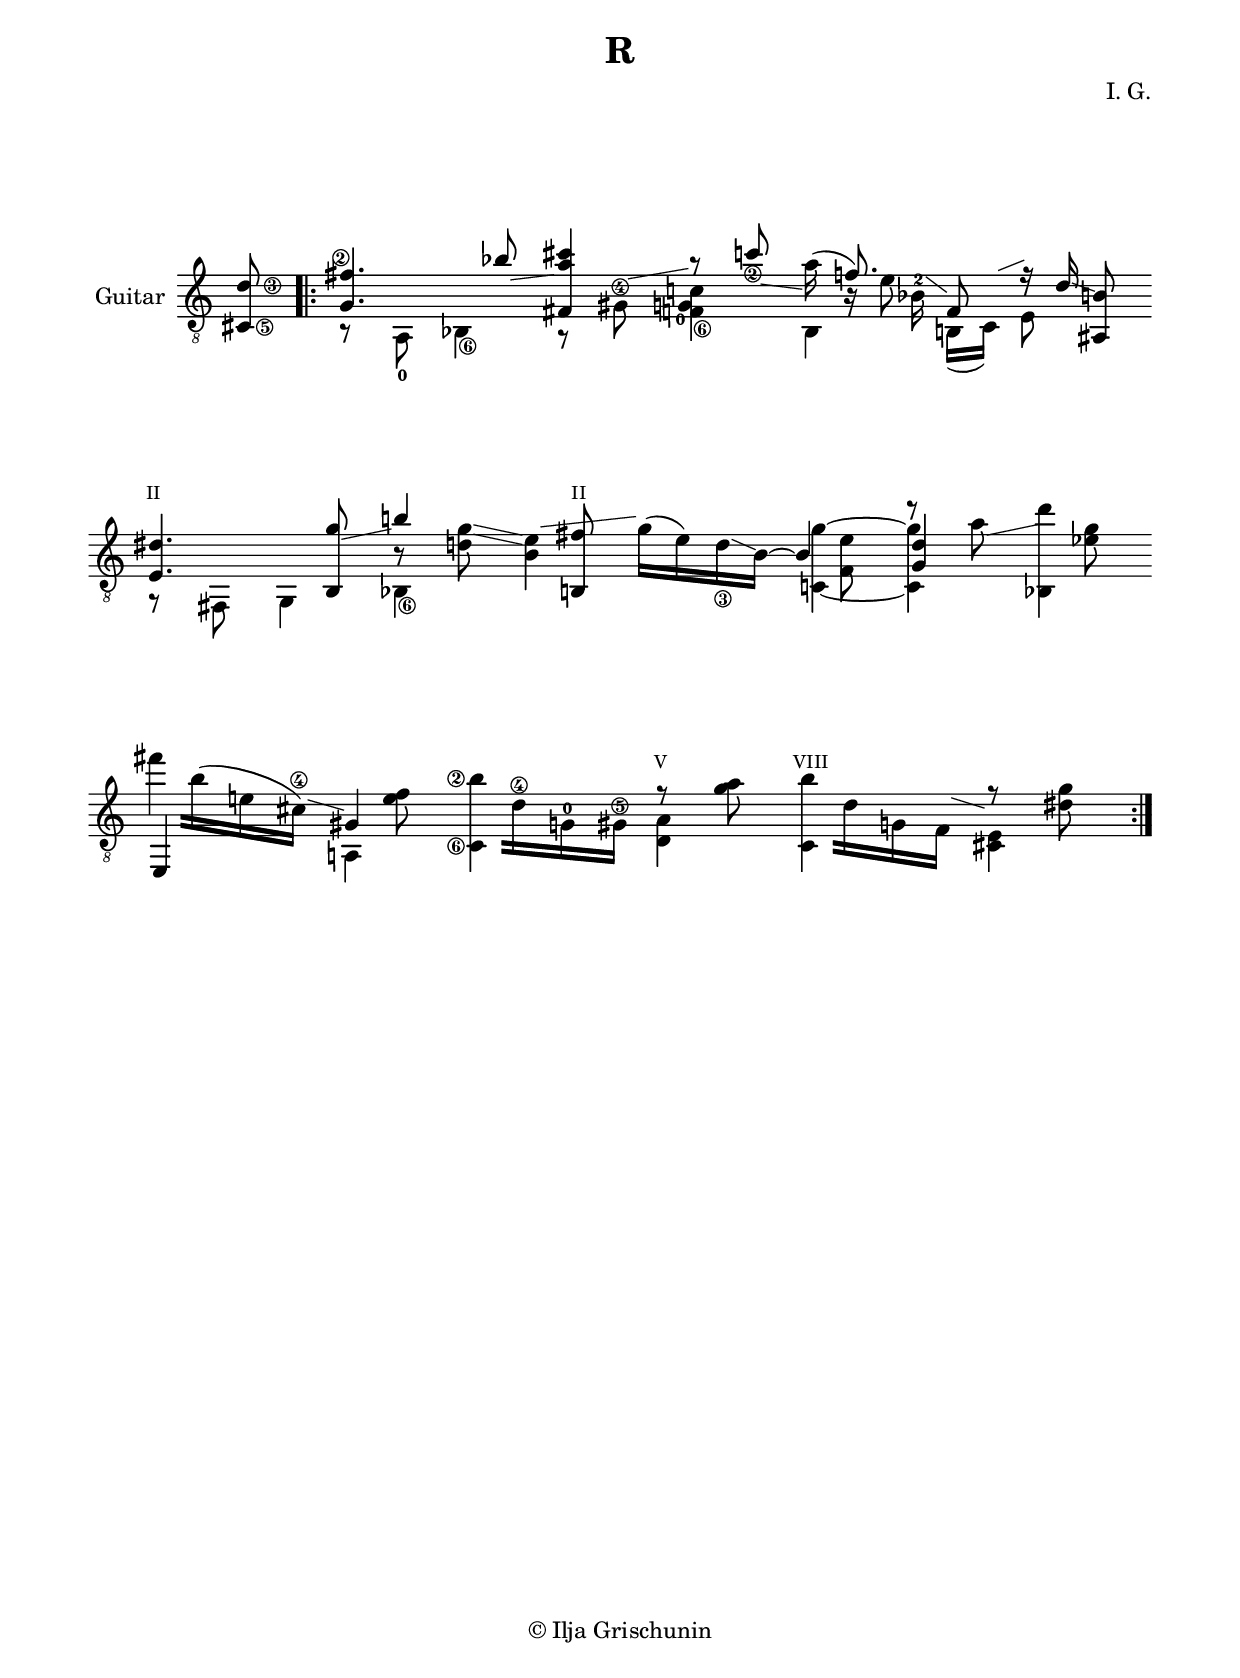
\version "2.19.15"

\language "deutsch"

\header {
  title = "R"
  composer = "I. G."
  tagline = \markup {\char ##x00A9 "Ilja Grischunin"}
}

\paper {
  #(set-paper-size "a4")
  top-markup-spacing.basic-distance = 8
  markup-system-spacing.basic-distance = 25
  top-system-spacing.basic-distance = 20
  system-system-spacing.basic-distance = 25
  score-system-spacing.basic-distance = 28
  last-bottom-spacing.basic-distance = 20
  
  left-margin = 15
  right-margin = 15
}

\layout {
  \context {
    \Voice
    \override Glissando.thickness = #1.5
    \override Glissando.gap = #0.1
  }
  \context {
    \Score
    \remove "Bar_number_engraver"
  }
}

\include "noteHeads.ly"

classicalGuitar = \relative c {
  \time 2/4
  \override Staff.TimeSignature.stencil = ##f
  \override Fingering.staff-padding = #'()
  \override StringNumber.staff-padding = #'()
  \cadenzaOn
  \set stringNumberOrientations = #'(right)
  <cis\5 d'\3>8
  \bar ".|:"\noBreak
  <<
    {
      \override StringNumber.staff-padding = #'()
      \once \override StringNumber.extra-offset = #'(-.6 . -2.3)
      <g' fis'\2>4. b'8-\markup {
        \postscript #"1.5 -1 moveto 4.2 0.5 rlineto stroke"
      }
      <fis, a' cis>4 r8 c''_\2-\markup {
        \postscript #"1.4 -1.4 moveto 4 -0.5 rlineto stroke"
      }
    }
    \\
    {
      \override Fingering.staff-padding = #'()
      \override StringNumber.staff-padding = #'()
      r8 a,,-0
      \once \override StringNumber.extra-offset = #'(.6 . 2.5)
      b4_\6
      r8 gis'\4-\markup {
        \postscript #"1.4 4.2 moveto 5.8 1 rlineto stroke"
      }
      \once \override Fingering.extra-offset = #'(-.4 . .4)
      \once \override StringNumber.extra-offset = #'(.5 . 2.5)
      \displaceHeads #'(1 -1 0)
      <f_\6 g_0 c!>4
    }
  >>
  \time 5/8
  <<
    {
      \stemDown a'16(\noBeam \stemUp f8.)
    }
    \\
    {
      s16 b,\rest e8\noBeam
    }
    \\
    {
      \override Fingering.staff-padding = #'()
      \voiceTwo
      s8. b16^2-\markup {
        \postscript #"1.4 4.4 moveto 2 -1.5 rlineto stroke"
      }
    }
    \\
    {
      \voiceTwo
      b,4
    }
  >>
  <<
    {
      f'8\noBeam r16 d'-\markup {
        \postscript #"1.5 -1.3 moveto 2.2 -0.8 rlineto stroke"
      }
    }
    \\
    {
      h,16([ cis)]-\markup {
        \postscript #"1.5 5 moveto 2.5 1 rlineto stroke"
      } e8
    }
  >>
  <ais, h'>8
  \time 2/4
  \bar ""
  \break
  <<
    {
      \override TextScript.font-size = -2
      \once \override TextScript.extra-offset = #'(-.3 . 1)
      <e' dis'>4.-"II" <h g''>8-\markup {
        \postscript #"1.5 -1 moveto 4.8 1 rlineto stroke"
      }
    }
    \\
    {
      r8 fis g4
    }
  >>
  <<
    {
      h''!4 s8 <h,, fis''>-"II"
    }
    \\
    {
      h'8\rest <d g>-\markup {
        \postscript #"1.5 5.5 moveto 4.7 -1 rlineto stroke"
      }-\markup {
        \postscript #"1.5 4.6 moveto 4.7 -1 rlineto stroke"
      }
      <h e>4-\markup {
        \postscript #"1.5 5.3 moveto 9.2 1 rlineto stroke"
      }
    }
    \\
    {
      \voiceTwo
      \once \override StringNumber.extra-offset = #'(.6 . 2.5)
      b,4_\6 s
    }
  >>
  <<
    {
      \stemDown
      g''16[( e) d_\3-\markup {
        \postscript #"1.5 -1 moveto 2.3 -1 rlineto stroke"
      } h]~
      \stemUp
      h4
      \stemDown
      \once \override Rest.extra-offset = #'(0 . -1.5)
      r8 a'-\markup {
        \postscript #"1.5 -0.6 moveto 4.8 1 rlineto stroke"
      } <b,, d''>4
    }
    \\
    {
      s4 s8 <f' e'>
      \stemUp
      <g d'>4 s
    }
    \\
    {
      \voiceTwo
      s4
      \once \override NoteColumn.force-hshift = #1.3
      <c,~ g''^~>
      q s8 <es' g>
    }
  >>
  \bar ""
  \break
  <<
    {
      \stemDown
      fis'4 s8 <e, fis>
    }
    \\
    {
      \hideNotes
      r16
      \unHideNotes
      \set stemLeftBeamCount = #2
      h'^([ e, cis\4)]-\markup {
        \postscript #"1.5 4 moveto 3.5 -1 rlineto stroke"
      }
      \stemUp
      gis4
    }
    \\
    {
      \voiceTwo
      \stemUp
      e,4
      \stemDown
      a
    }
  >>
  <<
    {
      \stemDown
      \set stringNumberOrientations = #'(left)
      <c\6 h''\2>4 r8 <g'' a>
    }
    \\
    {
      \override Fingering.staff-padding = #'()
      \override StringNumber.staff-padding = #'()
      \hideNotes
      r16
      \unHideNotes
      \set stemLeftBeamCount = #2
      d[\4 g,^0 gis]\5
      \override TextScript.font-size = -2
      \once \override TextScript.extra-offset = #'(-.3 . 1.3)
      <d a'>4^"V"
    }
  >>
  <<
    {
      \stemDown
      \once \override TextScript.extra-offset = #'(-.8 . 0)
      <c h''>4-"VIII" r8 <dis' g>
    }
    \\
    {
      \hideNotes
      r16
      \unHideNotes
      \set stemLeftBeamCount = #2
      d[ g, f]-\markup {
        \postscript #"1.5 4.2 moveto 3.2 -1 rlineto stroke"
      } <cis e>4
    }
  >>
  \bar ":|."
}

%%%%%%%%%%%%%%%%%%%%%%%%%%%%%%%%%%%%%%
\score {
  \new Staff \with {
    instrumentName = "Guitar"
  }
  {
    \clef "treble_8" \classicalGuitar
  }
  \layout { }
}
